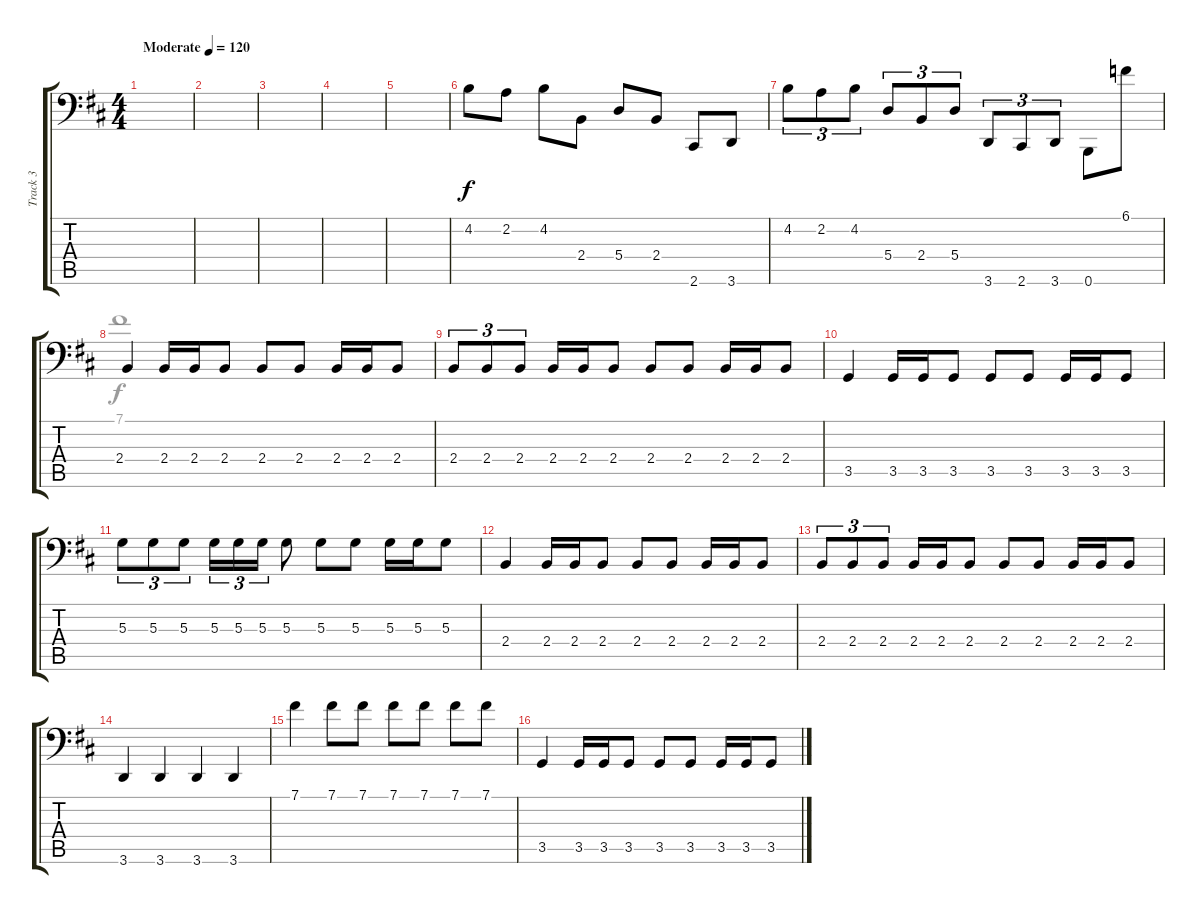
\track ("Track 3" "Track 3") {instrument electricbassfinger}
\staff {score tabs}
\tuning (B2 G2 D2 A1 E1 B0) {hide}
\voice
\ts (4 4)
\tempo (120 "Moderate")
\clef f4
\ks bminor
|
|
|
|
|
4.2.8 2.2.8 4.2.8 2.4.8 5.4.8 2.4.8 2.6.8 3.6.8 |
4.2.8{tu (3 2)} 2.2.8{tu (3 2)} 4.2.8{tu (3 2)} 5.4.8{tu (3 2)} 2.4.8{tu (3 2)} 5.4.8{tu (3 2)} 3.6.8{tu (3 2)} 2.6.8{tu (3 2)} 3.6.8{tu (3 2)} 0.6.8 6.1.8 |
2.4.4 2.4.16 2.4.16 2.4.8 2.4.8 2.4.8 2.4.16 2.4.16 2.4.8 |
2.4.8{tu (3 2)} 2.4.8{tu (3 2)} 2.4.8{tu (3 2)} 2.4.16 2.4.16 2.4.8 2.4.8 2.4.8 2.4.16 2.4.16 2.4.8 |
3.5.4 3.5.16 3.5.16 3.5.8 3.5.8 3.5.8 3.5.16 3.5.16 3.5.8 |
5.3.8{tu (3 2)} 5.3.8{tu (3 2)} 5.3.8{tu (3 2)} 5.3.16{tu (3 2)} 5.3.16{tu (3 2)} 5.3.16{tu (3 2)} 5.3.8 5.3.8 5.3.8 5.3.16 5.3.16 5.3.8 |
2.4.4 2.4.16 2.4.16 2.4.8 2.4.8 2.4.8 2.4.16 2.4.16 2.4.8 |
2.4.8{tu (3 2)} 2.4.8{tu (3 2)} 2.4.8{tu (3 2)} 2.4.16 2.4.16 2.4.8 2.4.8 2.4.8 2.4.16 2.4.16 2.4.8 |
3.6.4 3.6.4 3.6.4 3.6.4 |
7.1.4 7.1.8 7.1.8 7.1.8 7.1.8 7.1.8 7.1.8 |
3.5.4 3.5.16 3.5.16 3.5.8 3.5.8 3.5.8 3.5.16 3.5.16 3.5.8
\voice
\clef f4
\ottava regular
\simile none
\ks bminor
|
|
|
|
|
|
|
7.1.1 |
|
|
|
|
|
|
|
